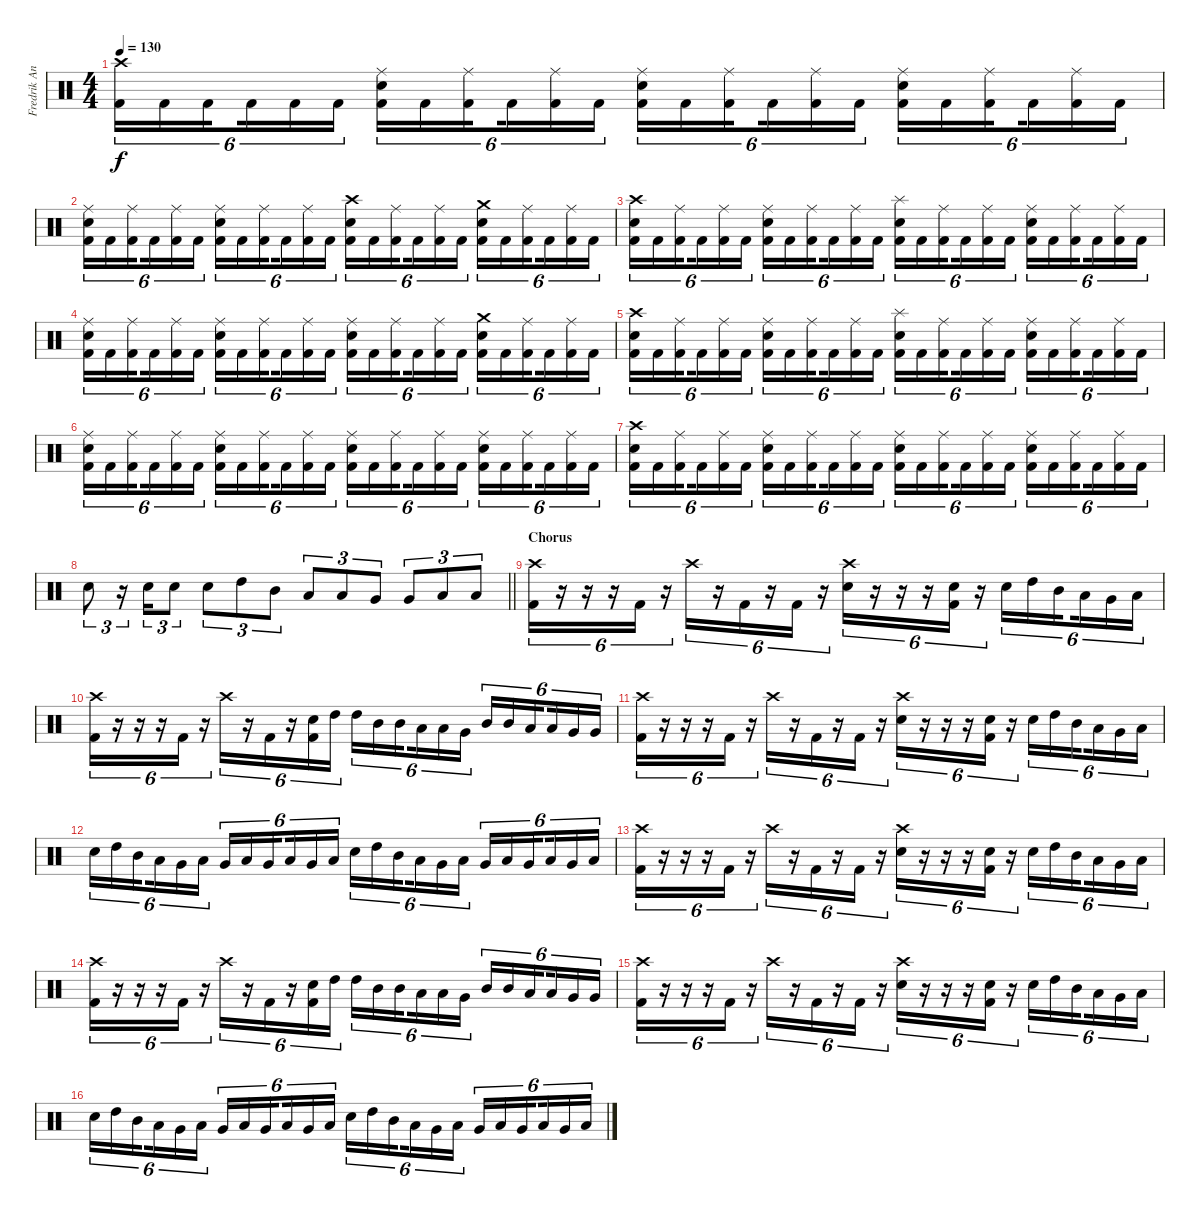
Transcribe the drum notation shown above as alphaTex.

\track ("Fredrik Andersson" "Fredrik An") {instrument percussion}
\staff {score}
\articulation defaults
\ts (4 4)
\tempo 130
\clef neutral
\ks c
("Crash high (hit)" "Kick (hit) 2").16{tu (6 4) dy f} "Kick (hit) 2".16{tu (6 4)} "Kick (hit) 2".16{tu (6 4) beam splitsecondary} "Kick (hit) 2".16{tu (6 4)} "Kick (hit) 2".16{tu (6 4)} "Kick (hit) 2".16{tu (6 4)} ("Ride (middle)" "Electric Snare (hit)" "Kick (hit) 2").16{tu (6 4)} "Kick (hit) 2".16{tu (6 4)} ("Ride (middle)" "Kick (hit) 2").16{tu (6 4) beam splitsecondary} "Kick (hit) 2".16{tu (6 4)} ("Ride (middle)" "Kick (hit) 2").16{tu (6 4)} "Kick (hit) 2".16{tu (6 4)} ("Ride (middle)" "Electric Snare (hit)" "Kick (hit) 2").16{tu (6 4)} "Kick (hit) 2".16{tu (6 4)} ("Ride (middle)" "Kick (hit) 2").16{tu (6 4) beam splitsecondary} "Kick (hit) 2".16{tu (6 4)} ("Ride (middle)" "Kick (hit) 2").16{tu (6 4)} "Kick (hit) 2".16{tu (6 4)} ("Ride (middle)" "Electric Snare (hit)" "Kick (hit) 2").16{tu (6 4)} "Kick (hit) 2".16{tu (6 4)} ("Ride (middle)" "Kick (hit) 2").16{tu (6 4) beam splitsecondary} "Kick (hit) 2".16{tu (6 4)} ("Ride (middle)" "Kick (hit) 2").16{tu (6 4)} "Kick (hit) 2".16{tu (6 4)} |
("Ride (middle)" "Electric Snare (hit)" "Kick (hit) 2").16{tu (6 4)} "Kick (hit) 2".16{tu (6 4)} ("Ride (middle)" "Kick (hit) 2").16{tu (6 4) beam splitsecondary} "Kick (hit) 2".16{tu (6 4)} ("Ride (middle)" "Kick (hit) 2").16{tu (6 4)} "Kick (hit) 2".16{tu (6 4)} ("Ride (middle)" "Electric Snare (hit)" "Kick (hit) 2").16{tu (6 4)} "Kick (hit) 2".16{tu (6 4)} ("Ride (middle)" "Kick (hit) 2").16{tu (6 4) beam splitsecondary} "Kick (hit) 2".16{tu (6 4)} ("Ride (middle)" "Kick (hit) 2").16{tu (6 4)} "Kick (hit) 2".16{tu (6 4)} ("Crash high (hit)" "Electric Snare (hit)" "Kick (hit) 2").16{tu (6 4)} "Kick (hit) 2".16{tu (6 4)} ("Ride (middle)" "Kick (hit) 2").16{tu (6 4) beam splitsecondary} "Kick (hit) 2".16{tu (6 4)} ("Ride (middle)" "Kick (hit) 2").16{tu (6 4)} "Kick (hit) 2".16{tu (6 4)} ("Crash medium (hit)" "Electric Snare (hit)" "Kick (hit) 2").16{tu (6 4)} "Kick (hit) 2".16{tu (6 4)} ("Ride (middle)" "Kick (hit) 2").16{tu (6 4) beam splitsecondary} "Kick (hit) 2".16{tu (6 4)} ("Ride (middle)" "Kick (hit) 2").16{tu (6 4)} "Kick (hit) 2".16{tu (6 4)} |
("Crash high (hit)" "Electric Snare (hit)" "Kick (hit) 2").16{tu (6 4)} "Kick (hit) 2".16{tu (6 4)} ("Ride (middle)" "Kick (hit) 2").16{tu (6 4) beam splitsecondary} "Kick (hit) 2".16{tu (6 4)} ("Ride (middle)" "Kick (hit) 2").16{tu (6 4)} "Kick (hit) 2".16{tu (6 4)} ("Ride (middle)" "Electric Snare (hit)" "Kick (hit) 2").16{tu (6 4)} "Kick (hit) 2".16{tu (6 4)} ("Ride (middle)" "Kick (hit) 2").16{tu (6 4) beam splitsecondary} "Kick (hit) 2".16{tu (6 4)} ("Ride (middle)" "Kick (hit) 2").16{tu (6 4)} "Kick (hit) 2".16{tu (6 4)} ("Splash (hit)" "Electric Snare (hit)" "Kick (hit) 2").16{tu (6 4)} "Kick (hit) 2".16{tu (6 4)} ("Ride (middle)" "Kick (hit) 2").16{tu (6 4) beam splitsecondary} "Kick (hit) 2".16{tu (6 4)} ("Ride (middle)" "Kick (hit) 2").16{tu (6 4)} "Kick (hit) 2".16{tu (6 4)} ("Ride (middle)" "Electric Snare (hit)" "Kick (hit) 2").16{tu (6 4)} "Kick (hit) 2".16{tu (6 4)} ("Ride (middle)" "Kick (hit) 2").16{tu (6 4) beam splitsecondary} "Kick (hit) 2".16{tu (6 4)} ("Ride (middle)" "Kick (hit) 2").16{tu (6 4)} "Kick (hit) 2".16{tu (6 4)} |
("Ride (middle)" "Electric Snare (hit)" "Kick (hit) 2").16{tu (6 4)} "Kick (hit) 2".16{tu (6 4)} ("Ride (middle)" "Kick (hit) 2").16{tu (6 4) beam splitsecondary} "Kick (hit) 2".16{tu (6 4)} ("Ride (middle)" "Kick (hit) 2").16{tu (6 4)} "Kick (hit) 2".16{tu (6 4)} ("Ride (middle)" "Electric Snare (hit)" "Kick (hit) 2").16{tu (6 4)} "Kick (hit) 2".16{tu (6 4)} ("Ride (middle)" "Kick (hit) 2").16{tu (6 4) beam splitsecondary} "Kick (hit) 2".16{tu (6 4)} ("Ride (middle)" "Kick (hit) 2").16{tu (6 4)} "Kick (hit) 2".16{tu (6 4)} ("Ride (middle)" "Electric Snare (hit)" "Kick (hit) 2").16{tu (6 4)} "Kick (hit) 2".16{tu (6 4)} ("Ride (middle)" "Kick (hit) 2").16{tu (6 4) beam splitsecondary} "Kick (hit) 2".16{tu (6 4)} ("Ride (middle)" "Kick (hit) 2").16{tu (6 4)} "Kick (hit) 2".16{tu (6 4)} ("Crash medium (hit)" "Electric Snare (hit)" "Kick (hit) 2").16{tu (6 4)} "Kick (hit) 2".16{tu (6 4)} ("Ride (middle)" "Kick (hit) 2").16{tu (6 4) beam splitsecondary} "Kick (hit) 2".16{tu (6 4)} ("Ride (middle)" "Kick (hit) 2").16{tu (6 4)} "Kick (hit) 2".16{tu (6 4)} |
("Crash high (hit)" "Electric Snare (hit)" "Kick (hit) 2").16{tu (6 4)} "Kick (hit) 2".16{tu (6 4)} ("Ride (middle)" "Kick (hit) 2").16{tu (6 4) beam splitsecondary} "Kick (hit) 2".16{tu (6 4)} ("Ride (middle)" "Kick (hit) 2").16{tu (6 4)} "Kick (hit) 2".16{tu (6 4)} ("Ride (middle)" "Electric Snare (hit)" "Kick (hit) 2").16{tu (6 4)} "Kick (hit) 2".16{tu (6 4)} ("Ride (middle)" "Kick (hit) 2").16{tu (6 4) beam splitsecondary} "Kick (hit) 2".16{tu (6 4)} ("Ride (middle)" "Kick (hit) 2").16{tu (6 4)} "Kick (hit) 2".16{tu (6 4)} ("Splash (hit)" "Electric Snare (hit)" "Kick (hit) 2").16{tu (6 4)} "Kick (hit) 2".16{tu (6 4)} ("Ride (middle)" "Kick (hit) 2").16{tu (6 4) beam splitsecondary} "Kick (hit) 2".16{tu (6 4)} ("Ride (middle)" "Kick (hit) 2").16{tu (6 4)} "Kick (hit) 2".16{tu (6 4)} ("Ride (middle)" "Electric Snare (hit)" "Kick (hit) 2").16{tu (6 4)} "Kick (hit) 2".16{tu (6 4)} ("Ride (middle)" "Kick (hit) 2").16{tu (6 4) beam splitsecondary} "Kick (hit) 2".16{tu (6 4)} ("Ride (middle)" "Kick (hit) 2").16{tu (6 4)} "Kick (hit) 2".16{tu (6 4)} |
("Ride (middle)" "Electric Snare (hit)" "Kick (hit) 2").16{tu (6 4)} "Kick (hit) 2".16{tu (6 4)} ("Ride (middle)" "Kick (hit) 2").16{tu (6 4) beam splitsecondary} "Kick (hit) 2".16{tu (6 4)} ("Ride (middle)" "Kick (hit) 2").16{tu (6 4)} "Kick (hit) 2".16{tu (6 4)} ("Ride (middle)" "Electric Snare (hit)" "Kick (hit) 2").16{tu (6 4)} "Kick (hit) 2".16{tu (6 4)} ("Ride (middle)" "Kick (hit) 2").16{tu (6 4) beam splitsecondary} "Kick (hit) 2".16{tu (6 4)} ("Ride (middle)" "Kick (hit) 2").16{tu (6 4)} "Kick (hit) 2".16{tu (6 4)} ("Ride (middle)" "Electric Snare (hit)" "Kick (hit) 2").16{tu (6 4)} "Kick (hit) 2".16{tu (6 4)} ("Ride (middle)" "Kick (hit) 2").16{tu (6 4) beam splitsecondary} "Kick (hit) 2".16{tu (6 4)} ("Ride (middle)" "Kick (hit) 2").16{tu (6 4)} "Kick (hit) 2".16{tu (6 4)} ("Ride (middle)" "Electric Snare (hit)" "Kick (hit) 2").16{tu (6 4)} "Kick (hit) 2".16{tu (6 4)} ("Ride (middle)" "Kick (hit) 2").16{tu (6 4) beam splitsecondary} "Kick (hit) 2".16{tu (6 4)} ("Ride (middle)" "Kick (hit) 2").16{tu (6 4)} "Kick (hit) 2".16{tu (6 4)} |
("Crash high (hit)" "Electric Snare (hit)" "Kick (hit) 2").16{tu (6 4)} "Kick (hit) 2".16{tu (6 4)} ("Ride (middle)" "Kick (hit) 2").16{tu (6 4) beam splitsecondary} "Kick (hit) 2".16{tu (6 4)} ("Ride (middle)" "Kick (hit) 2").16{tu (6 4)} "Kick (hit) 2".16{tu (6 4)} ("Ride (middle)" "Electric Snare (hit)" "Kick (hit) 2").16{tu (6 4)} "Kick (hit) 2".16{tu (6 4)} ("Ride (middle)" "Kick (hit) 2").16{tu (6 4) beam splitsecondary} "Kick (hit) 2".16{tu (6 4)} ("Ride (middle)" "Kick (hit) 2").16{tu (6 4)} "Kick (hit) 2".16{tu (6 4)} ("Ride (middle)" "Electric Snare (hit)" "Kick (hit) 2").16{tu (6 4)} "Kick (hit) 2".16{tu (6 4)} ("Ride (middle)" "Kick (hit) 2").16{tu (6 4) beam splitsecondary} "Kick (hit) 2".16{tu (6 4)} ("Ride (middle)" "Kick (hit) 2").16{tu (6 4)} "Kick (hit) 2".16{tu (6 4)} ("Ride (middle)" "Electric Snare (hit)" "Kick (hit) 2").16{tu (6 4)} "Kick (hit) 2".16{tu (6 4)} ("Ride (middle)" "Kick (hit) 2").16{tu (6 4) beam splitsecondary} "Kick (hit) 2".16{tu (6 4)} ("Ride (middle)" "Kick (hit) 2").16{tu (6 4)} "Kick (hit) 2".16{tu (6 4)} |
\barLineRight lightlight "Electric Snare (hit)".8{tu (3 2)}
r.16{tu (3 2)} "Electric Snare (hit)".16{tu (3 2)} "Electric Snare (hit)".8{tu (3 2)} "Electric Snare (hit)".8{tu (3 2)} "High Tom (hit)".8{tu (3 2)} "Mid Tom (hit)".8{tu (3 2)} "Low Tom (hit)".8{tu (3 2)} "Low Tom (hit)".8{tu (3 2)} "Very Low Tom (hit)".8{tu (3 2)} "Very Low Tom (hit)".8{tu (3 2)} "Low Floor Tom (hit)".8{tu (3 2)} "Low Floor Tom (hit)".8{tu (3 2)} |
\section ("" "Chorus")
("Crash high (hit)" "Kick (hit) 2").16{tu (6 4)} r.16{tu (6 4)} r.16{tu (6 4)} r.16{tu (6 4)} "Kick (hit) 2".16{tu (6 4)} r.16{tu (6 4)} "Crash high (hit)".16{tu (6 4)} r.16{tu (6 4)} "Kick (hit) 2".16{tu (6 4)} r.16{tu (6 4)} "Kick (hit) 2".16{tu (6 4)} r.16{tu (6 4)} ("Crash high (hit)" "Electric Snare (hit)").16{tu (6 4)} r.16{tu (6 4)} r.16{tu (6 4)} r.16{tu (6 4)} ("Electric Snare (hit)" "Kick (hit) 2").16{tu (6 4)} r.16{tu (6 4)} "Electric Snare (hit)".16{tu (6 4)} "High Tom (hit)".16{tu (6 4)} "Mid Tom (hit)".16{tu (6 4) beam splitsecondary} "Low Tom (hit)".16{tu (6 4)} "Very Low Tom (hit)".16{tu (6 4)} "Low Floor Tom (hit)".16{tu (6 4)} |
("Crash high (hit)" "Kick (hit) 2").16{tu (6 4)} r.16{tu (6 4)} r.16{tu (6 4)} r.16{tu (6 4)} "Kick (hit) 2".16{tu (6 4)} r.16{tu (6 4)} "Crash high (hit)".16{tu (6 4)} r.16{tu (6 4)} "Kick (hit) 2".16{tu (6 4)} r.16{tu (6 4)} ("Electric Snare (hit)" "Kick (hit) 2").16{tu (6 4)} "High Tom (hit)".16{tu (6 4)} "High Tom (hit)".16{tu (6 4)} "Mid Tom (hit)".16{tu (6 4)} "Mid Tom (hit)".16{tu (6 4) beam splitsecondary} "Low Tom (hit)".16{tu (6 4)} "Low Tom (hit)".16{tu (6 4)} "Very Low Tom (hit)".16{tu (6 4)} "Mid Tom (hit)".16{tu (6 4)} "Mid Tom (hit)".16{tu (6 4)} "Low Tom (hit)".16{tu (6 4) beam splitsecondary} "Low Tom (hit)".16{tu (6 4)} "Very Low Tom (hit)".16{tu (6 4)} "Very Low Tom (hit)".16{tu (6 4)} |
("Crash high (hit)" "Kick (hit) 2").16{tu (6 4)} r.16{tu (6 4)} r.16{tu (6 4)} r.16{tu (6 4)} "Kick (hit) 2".16{tu (6 4)} r.16{tu (6 4)} "Crash high (hit)".16{tu (6 4)} r.16{tu (6 4)} "Kick (hit) 2".16{tu (6 4)} r.16{tu (6 4)} "Kick (hit) 2".16{tu (6 4)} r.16{tu (6 4)} ("Crash high (hit)" "Electric Snare (hit)").16{tu (6 4)} r.16{tu (6 4)} r.16{tu (6 4)} r.16{tu (6 4)} ("Electric Snare (hit)" "Kick (hit) 2").16{tu (6 4)} r.16{tu (6 4)} "Electric Snare (hit)".16{tu (6 4)} "High Tom (hit)".16{tu (6 4)} "Mid Tom (hit)".16{tu (6 4) beam splitsecondary} "Low Tom (hit)".16{tu (6 4)} "Very Low Tom (hit)".16{tu (6 4)} "Low Floor Tom (hit)".16{tu (6 4)} |
"Electric Snare (hit)".16{tu (6 4)} "High Tom (hit)".16{tu (6 4)} "Mid Tom (hit)".16{tu (6 4) beam splitsecondary} "Low Tom (hit)".16{tu (6 4)} "Very Low Tom (hit)".16{tu (6 4)} "Low Floor Tom (hit)".16{tu (6 4)} "Very Low Tom (hit)".16{tu (6 4)} "Low Tom (hit)".16{tu (6 4)} "Very Low Tom (hit)".16{tu (6 4) beam splitsecondary} "Low Floor Tom (hit)".16{tu (6 4)} "Very Low Tom (hit)".16{tu (6 4)} "Low Tom (hit)".16{tu (6 4)} "Electric Snare (hit)".16{tu (6 4)} "High Tom (hit)".16{tu (6 4)} "Mid Tom (hit)".16{tu (6 4) beam splitsecondary} "Low Tom (hit)".16{tu (6 4)} "Very Low Tom (hit)".16{tu (6 4)} "Low Floor Tom (hit)".16{tu (6 4)} "Very Low Tom (hit)".16{tu (6 4)} "Low Tom (hit)".16{tu (6 4)} "Very Low Tom (hit)".16{tu (6 4) beam splitsecondary} "Low Floor Tom (hit)".16{tu (6 4)} "Very Low Tom (hit)".16{tu (6 4)} "Low Tom (hit)".16{tu (6 4)} |
("Crash high (hit)" "Kick (hit) 2").16{tu (6 4)} r.16{tu (6 4)} r.16{tu (6 4)} r.16{tu (6 4)} "Kick (hit) 2".16{tu (6 4)} r.16{tu (6 4)} "Crash high (hit)".16{tu (6 4)} r.16{tu (6 4)} "Kick (hit) 2".16{tu (6 4)} r.16{tu (6 4)} "Kick (hit) 2".16{tu (6 4)} r.16{tu (6 4)} ("Crash high (hit)" "Electric Snare (hit)").16{tu (6 4)} r.16{tu (6 4)} r.16{tu (6 4)} r.16{tu (6 4)} ("Electric Snare (hit)" "Kick (hit) 2").16{tu (6 4)} r.16{tu (6 4)} "Electric Snare (hit)".16{tu (6 4)} "High Tom (hit)".16{tu (6 4)} "Mid Tom (hit)".16{tu (6 4) beam splitsecondary} "Low Tom (hit)".16{tu (6 4)} "Very Low Tom (hit)".16{tu (6 4)} "Low Floor Tom (hit)".16{tu (6 4)} |
("Crash high (hit)" "Kick (hit) 2").16{tu (6 4)} r.16{tu (6 4)} r.16{tu (6 4)} r.16{tu (6 4)} "Kick (hit) 2".16{tu (6 4)} r.16{tu (6 4)} "Crash high (hit)".16{tu (6 4)} r.16{tu (6 4)} "Kick (hit) 2".16{tu (6 4)} r.16{tu (6 4)} ("Electric Snare (hit)" "Kick (hit) 2").16{tu (6 4)} "High Tom (hit)".16{tu (6 4)} "High Tom (hit)".16{tu (6 4)} "Mid Tom (hit)".16{tu (6 4)} "Mid Tom (hit)".16{tu (6 4) beam splitsecondary} "Low Tom (hit)".16{tu (6 4)} "Low Tom (hit)".16{tu (6 4)} "Very Low Tom (hit)".16{tu (6 4)} "Mid Tom (hit)".16{tu (6 4)} "Mid Tom (hit)".16{tu (6 4)} "Low Tom (hit)".16{tu (6 4) beam splitsecondary} "Low Tom (hit)".16{tu (6 4)} "Very Low Tom (hit)".16{tu (6 4)} "Very Low Tom (hit)".16{tu (6 4)} |
("Crash high (hit)" "Kick (hit) 2").16{tu (6 4)} r.16{tu (6 4)} r.16{tu (6 4)} r.16{tu (6 4)} "Kick (hit) 2".16{tu (6 4)} r.16{tu (6 4)} "Crash high (hit)".16{tu (6 4)} r.16{tu (6 4)} "Kick (hit) 2".16{tu (6 4)} r.16{tu (6 4)} "Kick (hit) 2".16{tu (6 4)} r.16{tu (6 4)} ("Crash high (hit)" "Electric Snare (hit)").16{tu (6 4)} r.16{tu (6 4)} r.16{tu (6 4)} r.16{tu (6 4)} ("Electric Snare (hit)" "Kick (hit) 2").16{tu (6 4)} r.16{tu (6 4)} "Electric Snare (hit)".16{tu (6 4)} "High Tom (hit)".16{tu (6 4)} "Mid Tom (hit)".16{tu (6 4) beam splitsecondary} "Low Tom (hit)".16{tu (6 4)} "Very Low Tom (hit)".16{tu (6 4)} "Low Floor Tom (hit)".16{tu (6 4)} |
"Electric Snare (hit)".16{tu (6 4)} "High Tom (hit)".16{tu (6 4)} "Mid Tom (hit)".16{tu (6 4) beam splitsecondary} "Low Tom (hit)".16{tu (6 4)} "Very Low Tom (hit)".16{tu (6 4)} "Low Floor Tom (hit)".16{tu (6 4)} "Very Low Tom (hit)".16{tu (6 4)} "Low Tom (hit)".16{tu (6 4)} "Very Low Tom (hit)".16{tu (6 4) beam splitsecondary} "Low Floor Tom (hit)".16{tu (6 4)} "Very Low Tom (hit)".16{tu (6 4)} "Low Tom (hit)".16{tu (6 4)} "Electric Snare (hit)".16{tu (6 4)} "High Tom (hit)".16{tu (6 4)} "Mid Tom (hit)".16{tu (6 4) beam splitsecondary} "Low Tom (hit)".16{tu (6 4)} "Very Low Tom (hit)".16{tu (6 4)} "Low Floor Tom (hit)".16{tu (6 4)} "Very Low Tom (hit)".16{tu (6 4)} "Low Tom (hit)".16{tu (6 4)} "Very Low Tom (hit)".16{tu (6 4) beam splitsecondary} "Low Floor Tom (hit)".16{tu (6 4)} "Very Low Tom (hit)".16{tu (6 4)} "Low Tom (hit)".16{tu (6 4)}
